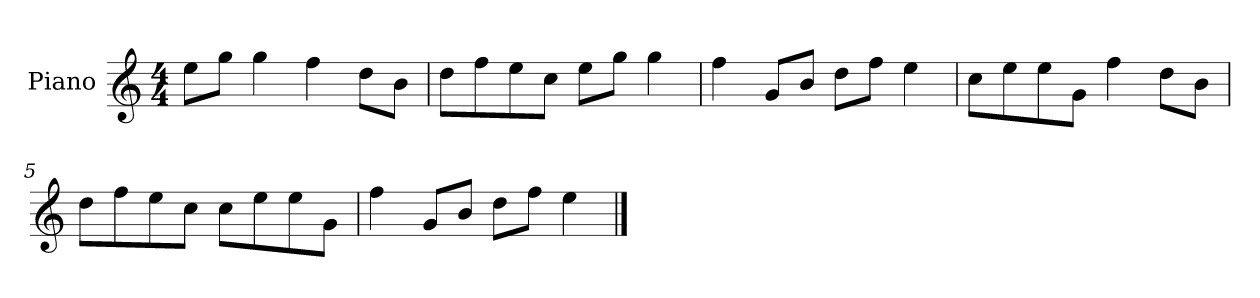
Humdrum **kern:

**kern
*part1
*staff1
*I"Piano
*I'P-no
*clefG2
*k[]
*M4/4
*MM90
=1
8ee\L
8gg\J
4gg\
4ff\
8dd\L
8b\J
=2
8dd\L
8ff\
8ee\
8cc\J
8ee\L
8gg\J
4gg\
=3
4ff\
8g/L
8b/J
8dd\L
8ff\J
4ee\
=4
8cc\L
8ee\
8ee\
8g\J
4ff\
8dd\L
8b\J
=5
8dd\L
8ff\
8ee\
8cc\J
8cc\L
8ee\
8ee\
8g\J
!!LO:LB:g=z
=6
4ff\
8g/L
8b/J
8dd\L
8ff\J
4ee\
==
*-
